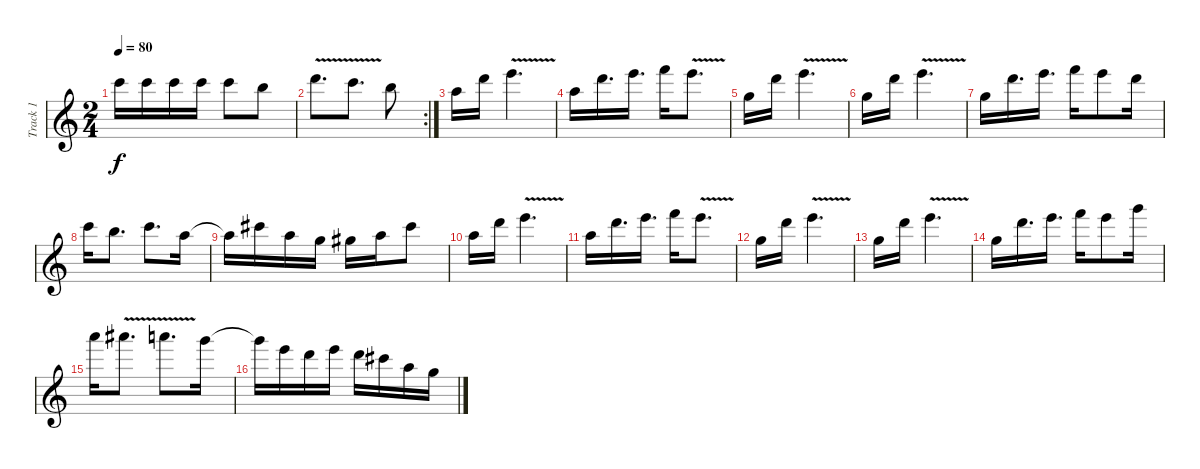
\track ("Track 1" "Track 1") {instrument overdrivenguitar}
\staff {score}
\tuning (E4 B3 G3 D3 A2 E2) {hide}
\ts (2 4)
\tempo 80
\clef g2
\ks c
8.1.16{dy f} 8.1.16 8.1.16 8.1.16 8.1.8 7.1.8 |
\rc 2
10.1{v}.8{d} 8.1{v}.8{d} 7.1.8 |
10.2.16 10.1.16 12.1{v pm}.4{d} |
10.2.16 10.1.16{d} 12.1.16{d} 13.1.16 12.1{v}.8{d} |
8.2.16 10.1.16 12.1{v}.4{d} |
8.2.16 10.1.16 12.1{v}.4{d} |
8.2.16 10.1.16{d} 12.1.16{d} 13.1.16 12.1.8 15.2.16 |
13.2.16 12.2.8{d} 13.2.8{d} 10.2.16 |
10.2{t}.16 9.1.16 10.2.16 12.3.16 9.2.16 10.2.16 9.1.8 |
10.2.16 10.1.16 12.1{v}.4{d} |
10.2.16 10.1.16{d} 12.1.16{d} 13.1.16 12.1{v}.8{d} |
8.2.16 10.1.16 12.1{v}.4{d} |
8.2.16 10.1.16 12.1{v}.4{d} |
8.2.16 10.1.16{d} 12.1.16{d} 13.1.16 12.1.8 15.1.16 |
17.1.16 18.1{v}.8{d} 17.1{v}.8{d} 15.1.16 |
15.1{t}.16 12.1.16 10.1.16 12.1.16 10.1.16 9.1.16 10.2.16 12.3.16
